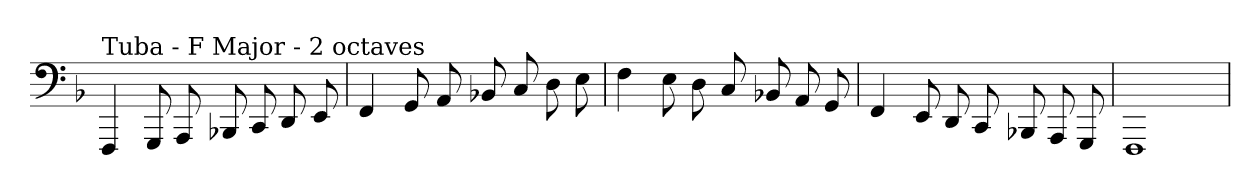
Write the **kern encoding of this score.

**kern
*part1
*staff1
*clefF4
*k[b-]
*F:
=
!LO:TX:a:t=Tuba - F Major - 2 octaves
4FFF
8GGG
8AAA
8BBB-X
8CC
8DD
8EE
=
4FF
8GG
8AA
8BB-X
8C
8D
8E
=
4F
8E
8D
8C
8BB-X
8AA
8GG
=
4FF
8EE
8DD
8CC
8BBB-X
8AAA
8GGG
=
1FFF
=
*-
